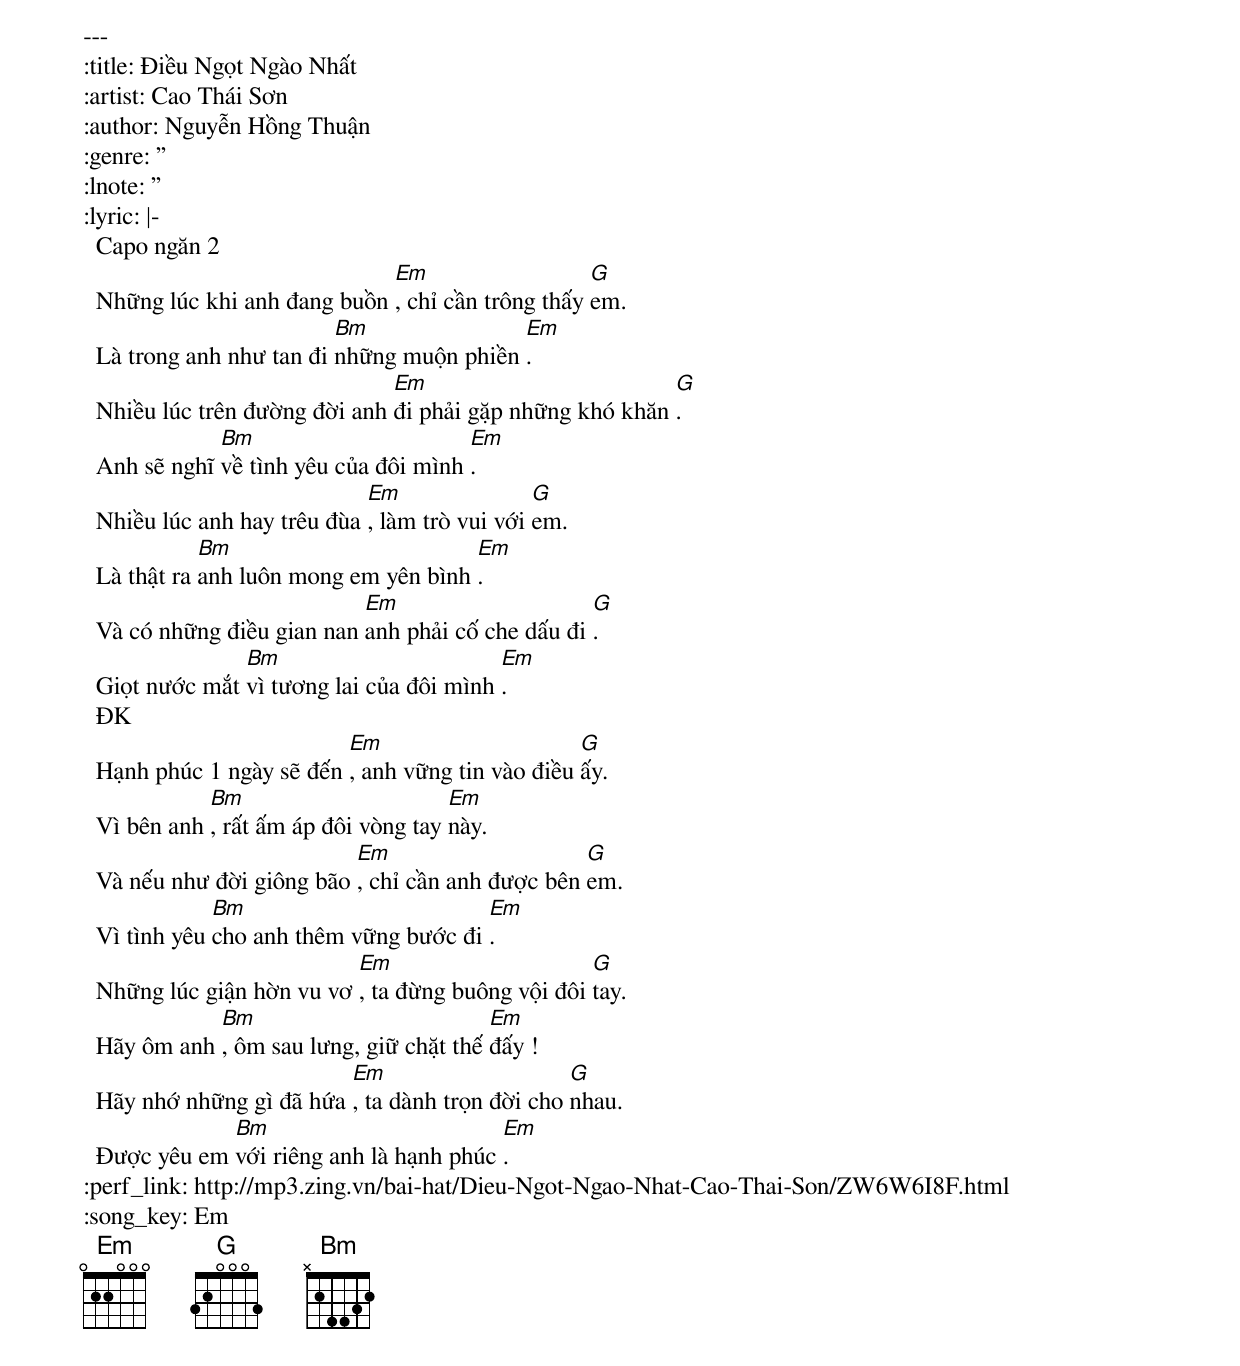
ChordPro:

---
:title: Điều Ngọt Ngào Nhất
:artist: Cao Thái Sơn
:author: Nguyễn Hồng Thuận
:genre: ''
:lnote: ''
:lyric: |-
  Capo ngăn 2
  Những lúc khi anh đang buồn [Em], chỉ cần trông thấy [G]em.
  Là trong anh như tan đi [Bm]những muộn phiền [Em].
  Nhiều lúc trên đường đời anh [Em]đi phải gặp những khó khăn [G].
  Anh sẽ nghĩ [Bm]về tình yêu của đôi mình [Em].
  Nhiều lúc anh hay trêu đùa [Em], làm trò vui với [G]em.
  Là thật ra [Bm]anh luôn mong em yên bình [Em].
  Và có những điều gian nan [Em]anh phải cố che dấu đi [G].
  Giọt nước mắt [Bm]vì tương lai của đôi mình [Em].
  ĐK
  Hạnh phúc 1 ngày sẽ đến [Em], anh vững tin vào điều [G]ấy.
  Vì bên anh [Bm], rất ấm áp đôi vòng tay [Em]này.
  Và nếu như đời giông bão [Em], chỉ cần anh được bên [G]em.
  Vì tình yêu [Bm]cho anh thêm vững bước đi [Em].
  Những lúc giận hờn vu vơ [Em], ta đừng buông vội đôi [G]tay.
  Hãy ôm anh [Bm], ôm sau lưng, giữ chặt thế [Em]đấy !
  Hãy nhớ những gì đã hứa [Em], ta dành trọn đời cho [G]nhau.
  Được yêu em [Bm]với riêng anh là hạnh phúc [Em].
:perf_link: http://mp3.zing.vn/bai-hat/Dieu-Ngot-Ngao-Nhat-Cao-Thai-Son/ZW6W6I8F.html
:song_key: Em
